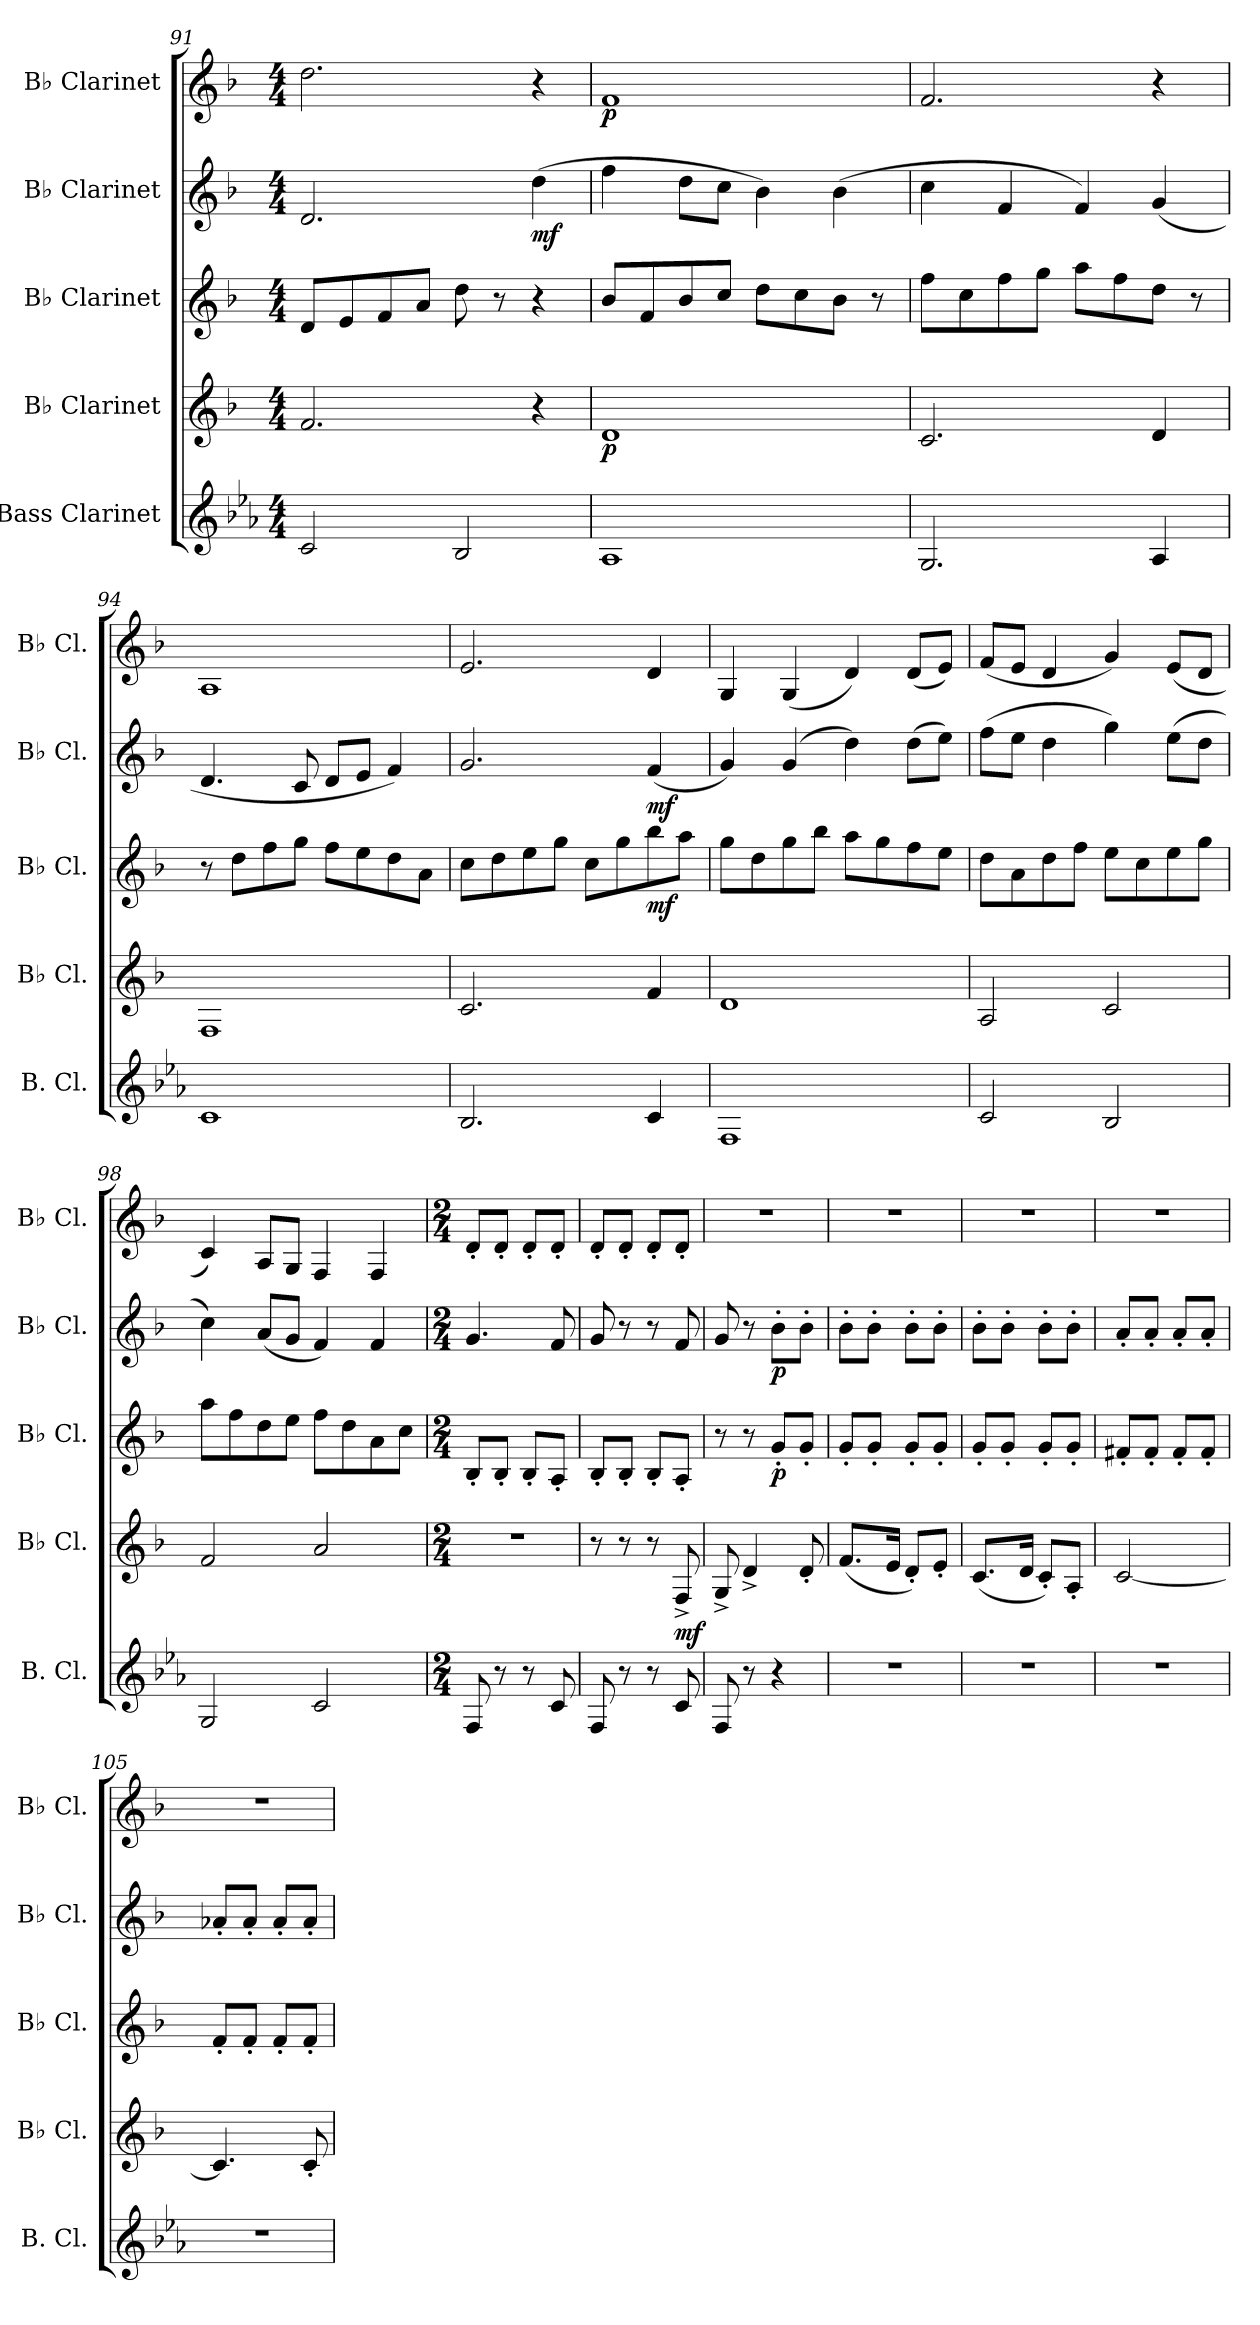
**kern	**kern	**dynam	**kern	**dynam	**kern	**dynam	**kern	**dynam
*part5	*part4	*part4	*part3	*part3	*part2	*part2	*part1	*part1
*staff5	*staff4	*staff4	*staff3	*staff3	*staff2	*staff2	*staff1	*staff1
*I"Bass Clarinet	*I"B♭ Clarinet	*	*I"B♭ Clarinet	*	*I"B♭ Clarinet	*	*I"B♭ Clarinet	*
*I'B. Cl.	*I'B♭ Cl.	*	*I'B♭ Cl.	*	*I'B♭ Cl.	*	*I'B♭ Cl.	*
*clefG2	*clefG2	*	*clefG2	*	*clefG2	*	*clefG2	*
*ITrd8c14	*ITrd1c2	*	*ITrd1c2	*	*ITrd1c2	*	*ITrd1c2	*
*k[b-e-a-]	*k[b-e-a-]	*	*k[b-e-a-]	*	*k[b-e-a-]	*	*k[b-e-a-]	*
*M4/4	*M4/4	*	*M4/4	*	*M4/4	*	*M4/4	*
=91	=91	=91	=91	=91	=91	=91	=91	=91
2C/	2.e-/	.	8c/L	.	2.c/	.	2.cc\	.
.	.	.	8d/	.	.	.	.	.
.	.	.	8e-/	.	.	.	.	.
.	.	.	8g/J	.	.	.	.	.
2BB-/	.	.	8cc\	.	.	.	.	.
.	.	.	8r	.	.	.	.	.
!	!	!	!	!	!	!LO:DY:b	!	!
.	4r	.	4r	.	(4cc\	mf	4r	.
=92	=92	=92	=92	=92	=92	=92	=92	=92
!	!	!LO:DY:b	!	!	!	!	!	!LO:DY:b
1AA-	1c	p	8a-/L	.	4ee-\	.	1e-	p
.	.	.	8e-/	.	.	.	.	.
.	.	.	8a-/	.	8cc\L	.	.	.
.	.	.	8b-/J	.	8b-\J	.	.	.
.	.	.	8cc\L	.	4a-\)	.	.	.
.	.	.	8b-\	.	.	.	.	.
.	.	.	8a-\J	.	(4a-\	.	.	.
.	.	.	8r	.	.	.	.	.
=93	=93	=93	=93	=93	=93	=93	=93	=93
2.GG/	2.B-/	.	8ee-\L	.	4b-\	.	2.e-/	.
.	.	.	8b-\	.	.	.	.	.
.	.	.	8ee-\	.	4e-/	.	.	.
.	.	.	8ff\J	.	.	.	.	.
.	.	.	8gg\L	.	4e-/)	.	.	.
.	.	.	8ee-\	.	.	.	.	.
4AA-/	4c/	.	8cc\J	.	(4f/	.	4r	.
.	.	.	8r	.	.	.	.	.
!!LO:LB:g=z
=94	=94	=94	=94	=94	=94	=94	=94	=94
1C	1E-	.	8r	.	4.c/	.	1G	.
.	.	.	8cc\L	.	.	.	.	.
.	.	.	8ee-\	.	.	.	.	.
.	.	.	8ff\J	.	8B-/	.	.	.
.	.	.	8ee-\L	.	8c/L	.	.	.
.	.	.	8dd\	.	8d/J	.	.	.
.	.	.	8cc\	.	4e-/)	.	.	.
.	.	.	8g\J	.	.	.	.	.
=95	=95	=95	=95	=95	=95	=95	=95	=95
2.BB-/	2.B-/	.	8b-\L	.	2.f/	.	2.d/	.
.	.	.	8cc\	.	.	.	.	.
.	.	.	8dd\	.	.	.	.	.
.	.	.	8ff\J	.	.	.	.	.
.	.	.	8b-\L	.	.	.	.	.
.	.	.	8ff\	.	.	.	.	.
!	!	!	!	!LO:DY:b	!	!LO:DY:b	!	!
4C/	4e-/	.	8aa-\	mf	(4e-/	mf	4c/	.
.	.	.	8gg\J	.	.	.	.	.
=96	=96	=96	=96	=96	=96	=96	=96	=96
1FF	1c	.	8ff\L	.	4f/)	.	4F/	.
.	.	.	8cc\	.	.	.	.	.
.	.	.	8ff\	.	(4f/	.	(4F/	.
.	.	.	8aa-\J	.	.	.	.	.
.	.	.	8gg\L	.	4cc\)	.	4c/)	.
.	.	.	8ff\	.	.	.	.	.
.	.	.	8ee-\	.	(8cc\L	.	(8c/L	.
.	.	.	8dd\J	.	8dd\J)	.	8d/J)	.
=97	=97	=97	=97	=97	=97	=97	=97	=97
2C/	2G/	.	8cc\L	.	(8ee-\L	.	(8e-/L	.
.	.	.	8g\	.	8dd\J	.	8d/J	.
.	.	.	8cc\	.	4cc\	.	4c/	.
.	.	.	8ee-\J	.	.	.	.	.
2BB-/	2B-/	.	8dd\L	.	4ff\)	.	4f/)	.
.	.	.	8b-\	.	.	.	.	.
.	.	.	8dd\	.	(8dd\L	.	(8d/L	.
.	.	.	8ff\J	.	8cc\J	.	8c/J	.
!!LO:PB:g=z
=98	=98	=98	=98	=98	=98	=98	=98	=98
2GG/	2e-/	.	8gg\L	.	4b-\)	.	4B-/)	.
.	.	.	8ee-\	.	.	.	.	.
.	.	.	8cc\	.	(8g/L	.	8G/L	.
.	.	.	8dd\J	.	8f/J	.	8F/J	.
2C/	2g/	.	8ee-\L	.	4e-/)	.	4E-/	.
.	.	.	8cc\	.	.	.	.	.
.	.	.	8g\	.	4e-/	.	4E-/	.
.	.	.	8b-\J	.	.	.	.	.
=99	=99	=99	=99	=99	=99	=99	=99	=99
*M2/4	*M2/4	*	*M2/4	*	*M2/4	*	*M2/4	*
8FF/	2r	.	8A-'/L	.	4.f/	.	8c'/L	.
8r	.	.	8A-'/J	.	.	.	8c'/J	.
8r	.	.	8A-'/L	.	.	.	8c'/L	.
8C/	.	.	8G'/J	.	8e-/	.	8c'/J	.
=100	=100	=100	=100	=100	=100	=100	=100	=100
8FF/	8r	.	8A-'/L	.	8f/	.	8c'/L	.
8r	8r	.	8A-'/J	.	8r	.	8c'/J	.
8r	8r	.	8A-'/L	.	8r	.	8c'/L	.
!	!	!LO:DY:b	!	!	!	!	!	!
8C/	8E-^/	mf	8G'/J	.	8e-/	.	8c'/J	.
=101	=101	=101	=101	=101	=101	=101	=101	=101
8FF/	8F^/	.	8r	.	8f/	.	2r	.
8r	4c^/	.	8r	.	8r	.	.	.
!	!	!	!	!LO:DY:b	!	!LO:DY:b	!	!
4r	.	.	8f'/L	p	8a-'\L	p	.	.
.	8c'/	.	8f'/J	.	8a-'\J	.	.	.
=102	=102	=102	=102	=102	=102	=102	=102	=102
2r	(8.e-/L	.	8f'/L	.	8a-'\L	.	2r	.
.	.	.	8f'/J	.	8a-'\J	.	.	.
.	16d/Jk	.	.	.	.	.	.	.
.	8c'/L)	.	8f'/L	.	8a-'\L	.	.	.
.	8d'/J	.	8f'/J	.	8a-'\J	.	.	.
=103	=103	=103	=103	=103	=103	=103	=103	=103
2r	(8.B-/L	.	8f'/L	.	8a-'\L	.	2r	.
.	.	.	8f'/J	.	8a-'\J	.	.	.
.	16c/Jk	.	.	.	.	.	.	.
.	8B-'/L)	.	8f'/L	.	8a-'\L	.	.	.
.	8G'/J	.	8f'/J	.	8a-'\J	.	.	.
!!LO:LB:g=z
=104	=104	=104	=104	=104	=104	=104	=104	=104
2r	[2B-/	.	8en'/L	.	8g'/L	.	2r	.
.	.	.	8e'/J	.	8g'/J	.	.	.
.	.	.	8e'/L	.	8g'/L	.	.	.
.	.	.	8e'/J	.	8g'/J	.	.	.
=105	=105	=105	=105	=105	=105	=105	=105	=105
2r	4.B-/]	.	8e-'/L	.	8g-X'/L	.	2r	.
.	.	.	8e-'/J	.	8g-'/J	.	.	.
.	.	.	8e-'/L	.	8g-'/L	.	.	.
.	8B-'/	.	8e-'/J	.	8g-'/J	.	.	.
=	=	=	=	=	=	=	=	=
*-	*-	*-	*-	*-	*-	*-	*-	*-
